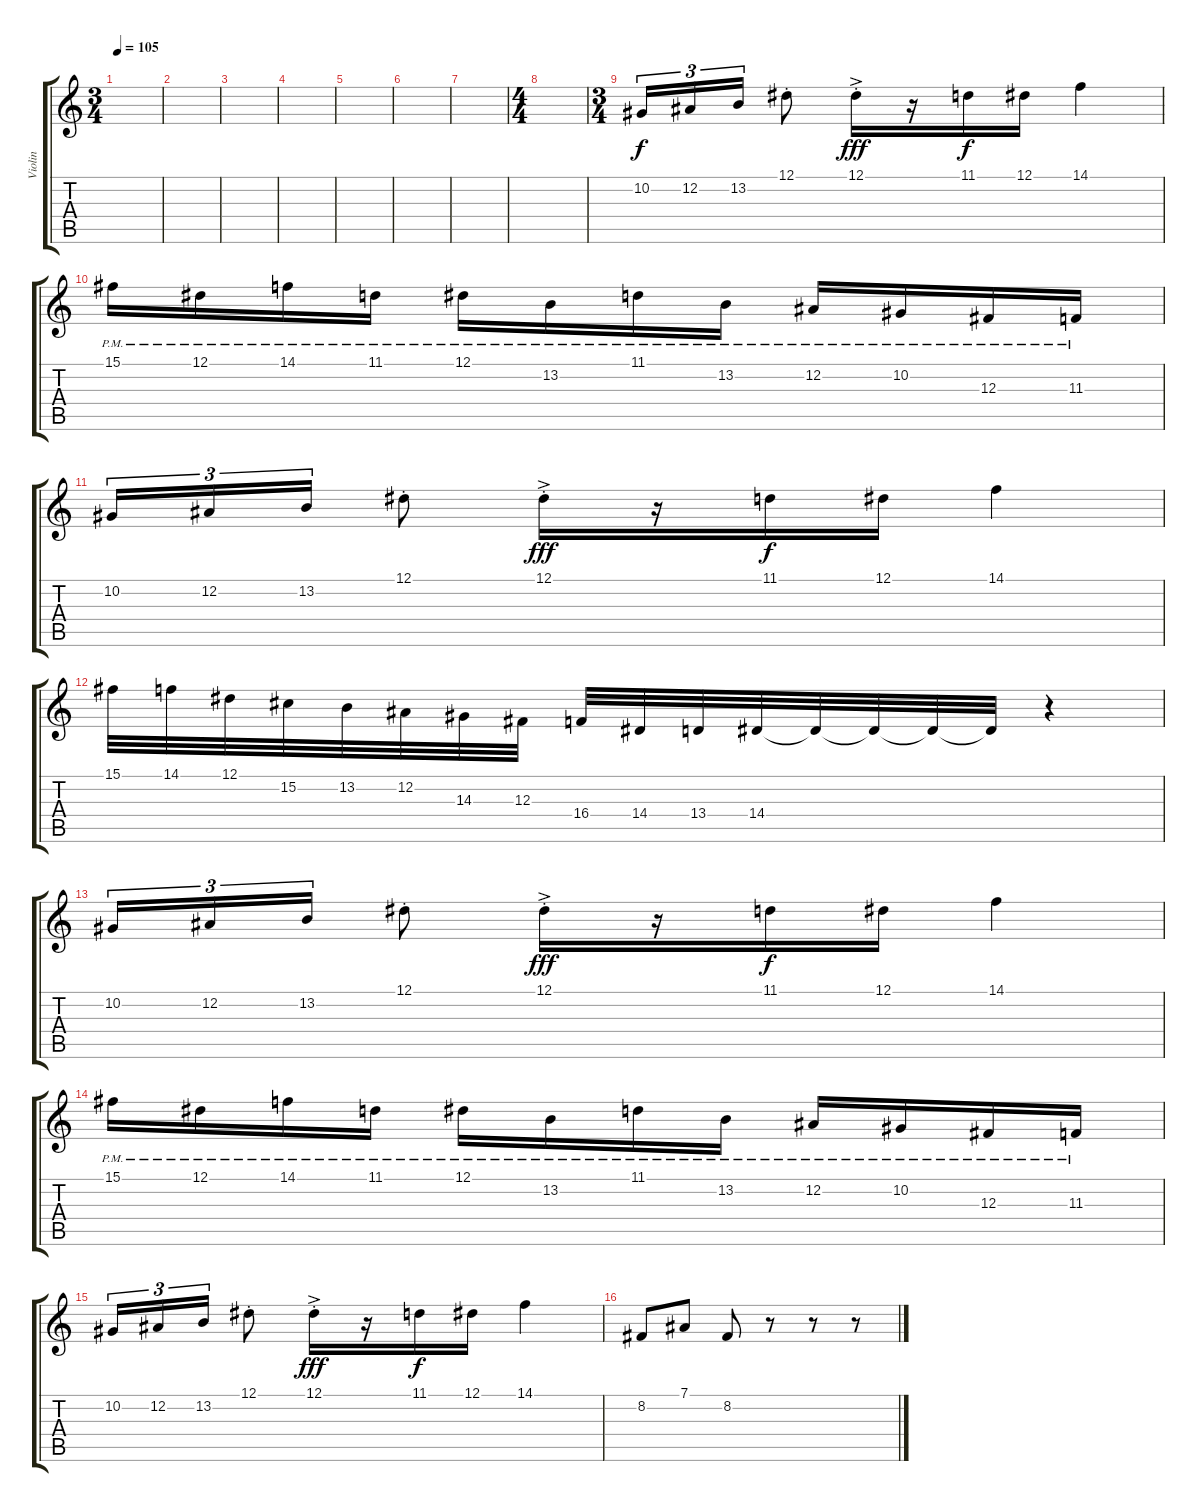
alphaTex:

\track ("Violin" "Violin") {instrument violin}
\staff {score tabs}
\tuning (Eb4 Bb3 Gb3 Db3 Ab2 Eb2) {hide}
\ts (3 4)
\tempo 105
\clef g2
\ks c
|
|
|
|
|
|
|
\ts (4 4)
|
\ts (3 4)
10.2.16{tu (3 2)} 12.2.16{tu (3 2)} 13.2.16{tu (3 2)} 12.1{st}.8 12.1{ac st}.16{dy fff} r.16 11.1.16{dy f} 12.1.16 14.1.4 |
15.1{pm}.16 12.1{pm}.16 14.1{pm}.16 11.1{pm}.16 12.1{pm}.16 13.2{pm}.16 11.1{pm}.16 13.2{pm}.16 12.2{pm}.16 10.2{pm}.16 12.3{pm}.16 11.3{pm}.16 |
10.2.16{tu (3 2)} 12.2.16{tu (3 2)} 13.2.16{tu (3 2)} 12.1{st}.8 12.1{ac st}.16{dy fff} r.16 11.1.16{dy f} 12.1.16 14.1.4 |
15.1.32 14.1.32 12.1.32 15.2.32 13.2.32 12.2.32 14.3.32 12.3.32 16.4.32 14.4.32 13.4.32 14.4.32 14.4{t}.32 14.4{t}.32 14.4{t}.32 14.4{t}.32 r.4 |
10.2.16{tu (3 2)} 12.2.16{tu (3 2)} 13.2.16{tu (3 2)} 12.1{st}.8 12.1{ac st}.16{dy fff} r.16 11.1.16{dy f} 12.1.16 14.1.4 |
15.1{pm}.16 12.1{pm}.16 14.1{pm}.16 11.1{pm}.16 12.1{pm}.16 13.2{pm}.16 11.1{pm}.16 13.2{pm}.16 12.2{pm}.16 10.2{pm}.16 12.3{pm}.16 11.3{pm}.16 |
10.2.16{tu (3 2)} 12.2.16{tu (3 2)} 13.2.16{tu (3 2)} 12.1{st}.8 12.1{ac st}.16{dy fff} r.16 11.1.16{dy f} 12.1.16 14.1.4 |
8.2.8 7.1.8 8.2.8 r.8 r.8 r.8
